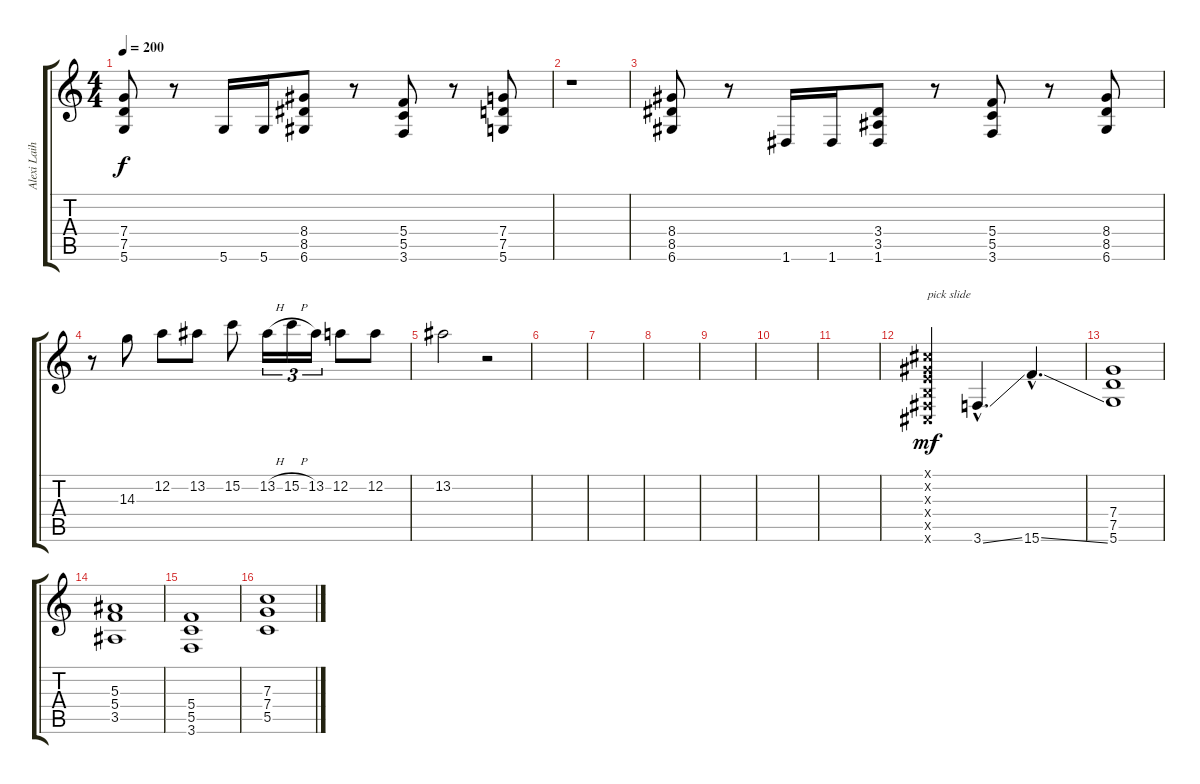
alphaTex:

\track ("Alexi Laiho" "Alexi Laih") {instrument overdrivenguitar}
\staff {score tabs}
\tuning (D4 A3 F3 C3 G2 D2) {hide}
\ts (4 4)
\tempo 200
\clef g2
\ks c
(7.4 7.5 5.6).8{dy f} r.8 5.6.16 5.6.16 (8.4 8.5 6.6).8 r.8 (5.4 5.5 3.6).8 r.8 (7.4 7.5 5.6).8 |
r.1 |
(8.4 8.5 6.6).8 r.8 1.6.16 1.6.16 (3.4 3.5 1.6).8 r.8 (5.4 5.5 3.6).8 r.8 (8.4 8.5 6.6).8 |
r.8 14.3.8 12.2.8 13.2.8 15.2.8 13.2{h}.16{tu (3 2)} 15.2{h}.16{tu (3 2)} 13.2.16{tu (3 2)} 12.2.8 12.2.8 |
13.2.2 r.2 |
|
|
|
|
|
|
(-1.1{x} -1.2{x} -1.3{x} -1.4{x} -1.5{x} -1.6{x}).4{txt "pick slide" dy mf} 3.6{ss hac}.4{d} 15.6{ss hac}.4{d} |
(7.4 7.5 5.6).1 |
(5.3 5.4 3.5).1 |
(5.4 5.5 3.6).1 |
(7.3 7.4 5.5).1
